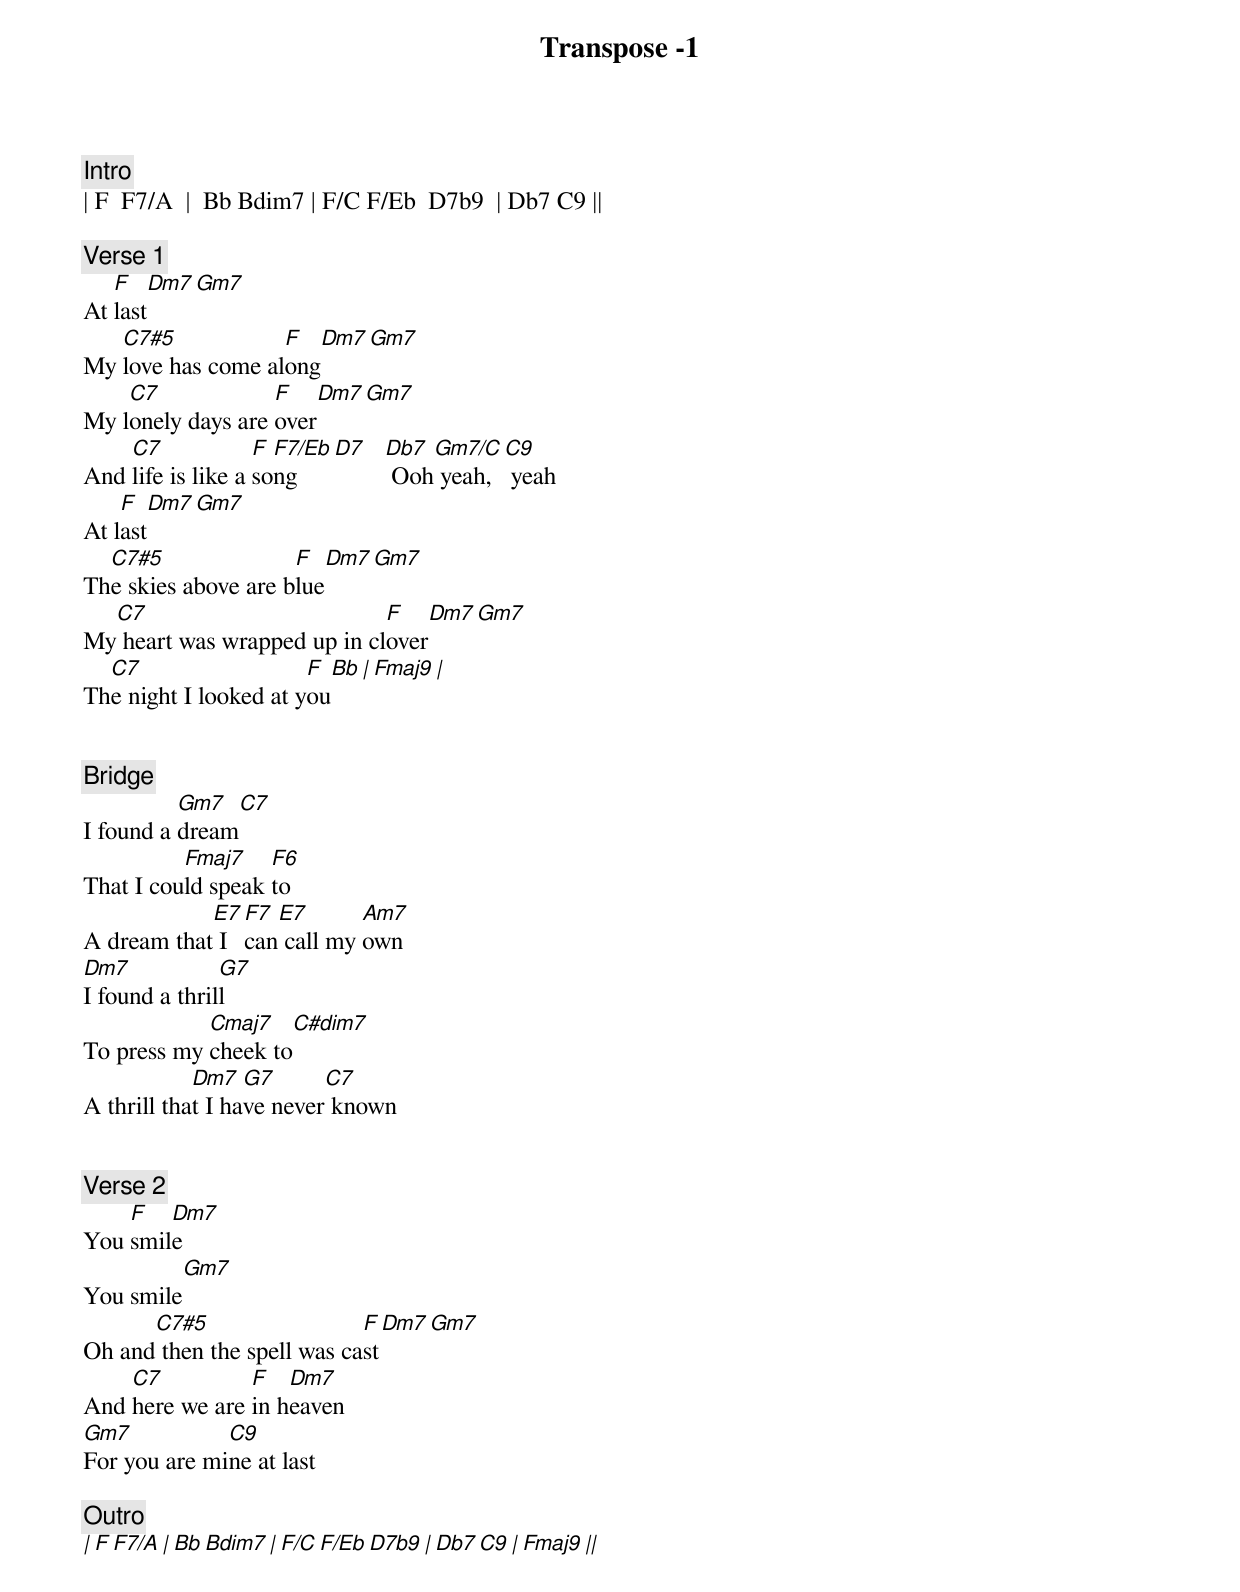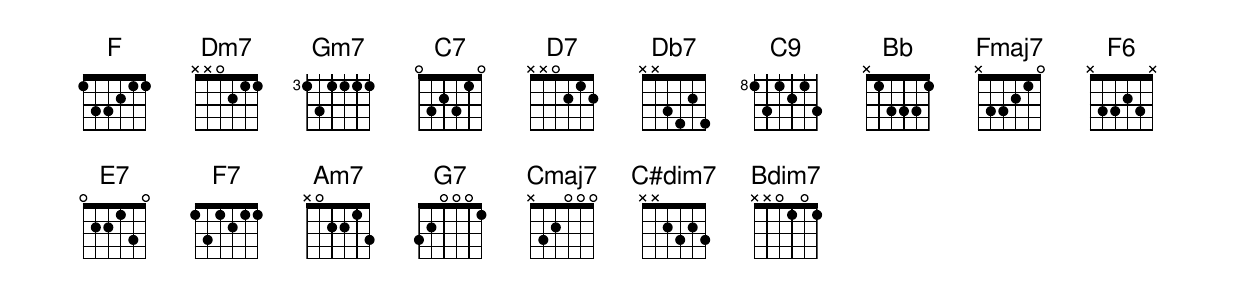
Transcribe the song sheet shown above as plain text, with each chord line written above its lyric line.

Transpose -1
[Intro]
| F  F7/A  |  Bb Bdim7 | F/C F/Eb  D7b9  | Db7 C9 ||

[Verse 1]
   F    Dm7   Gm7
At last
   C7#5            F    Dm7   Gm7
My love has come along
    C7             F    Dm7   Gm7
My lonely days are over
    C7             F F7/Eb D7 Db7 Gm7/C C9
And life is like a song        Ooh yeah, yeah
    F    Dm7   Gm7
At last
  C7#5               F    Dm7   Gm7
The skies above are blue
  C7                         F    Dm7   Gm7
My heart was wrapped up in clover
  C7                   F  Bb | Fmaj9 |
The night I looked at you


[Bridge]
          Gm7    C7
I found a dream
          Fmaj7    F6
That I could speak to
            E7 F7 E7       Am7
A dream that I can call my own
Dm7            G7
I found a thrill
            Cmaj7   C#dim7
To press my cheek to
            Dm7   G7      C7
A thrill that I have never known


[Verse 2]
    F   Dm7
You smile
         Gm7
You smile
      C7#5                  F   Dm7  Gm7
Oh and then the spell was cast
    C7          F   Dm7
And here we are in heaven
Gm7           C9
For you are mine at last

[Outro]
| F  F7/A  |  Bb Bdim7 | F/C F/Eb  D7b9  | Db7 C9 | Fmaj9   ||
